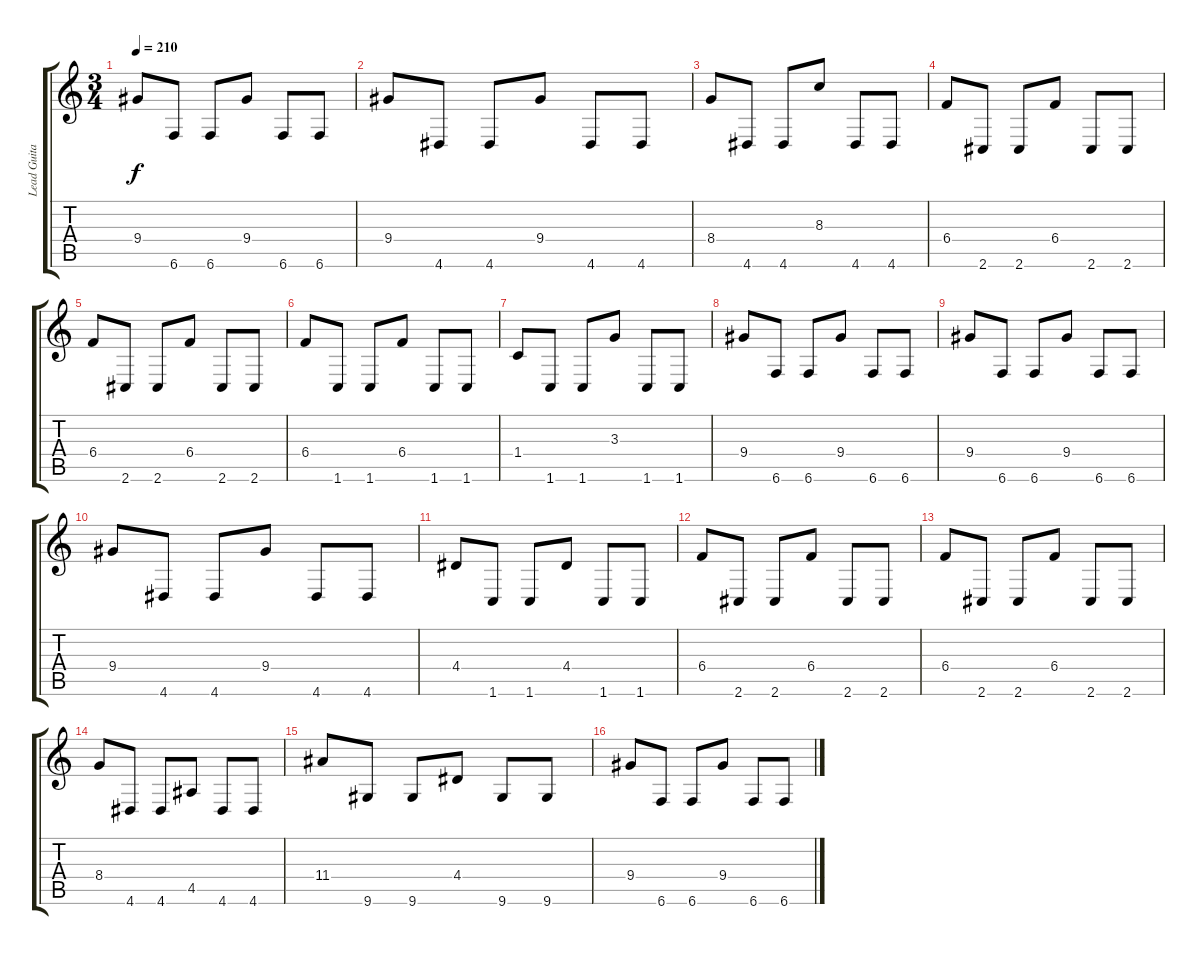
\track ("Lead Guitar" "Lead Guita") {instrument distortionguitar}
\staff {score tabs}
\tuning (Db4 Ab3 E3 B2 Gb2 B1) {hide}
\ts (3 4)
\tempo 210
\clef g2
\ks c
9.4.8{dy f} 6.6.8 6.6.8 9.4.8 6.6.8 6.6.8 |
9.4.8 4.6.8 4.6.8 9.4.8 4.6.8 4.6.8 |
8.4.8 4.6.8 4.6.8 8.3.8 4.6.8 4.6.8 |
6.4.8 2.6.8 2.6.8 6.4.8 2.6.8 2.6.8 |
6.4.8 2.6.8 2.6.8 6.4.8 2.6.8 2.6.8 |
6.4.8 1.6.8 1.6.8 6.4.8 1.6.8 1.6.8 |
1.4.8 1.6.8 1.6.8 3.3.8 1.6.8 1.6.8 |
9.4.8 6.6.8 6.6.8 9.4.8 6.6.8 6.6.8 |
9.4.8 6.6.8 6.6.8 9.4.8 6.6.8 6.6.8 |
9.4.8 4.6.8 4.6.8 9.4.8 4.6.8 4.6.8 |
4.4.8 1.6.8 1.6.8 4.4.8 1.6.8 1.6.8 |
6.4.8 2.6.8 2.6.8 6.4.8 2.6.8 2.6.8 |
6.4.8 2.6.8 2.6.8 6.4.8 2.6.8 2.6.8 |
8.4.8 4.6.8 4.6.8 4.5.8 4.6.8 4.6.8 |
11.4.8 9.6.8 9.6.8 4.4.8 9.6.8 9.6.8 |
9.4.8 6.6.8 6.6.8 9.4.8 6.6.8 6.6.8
